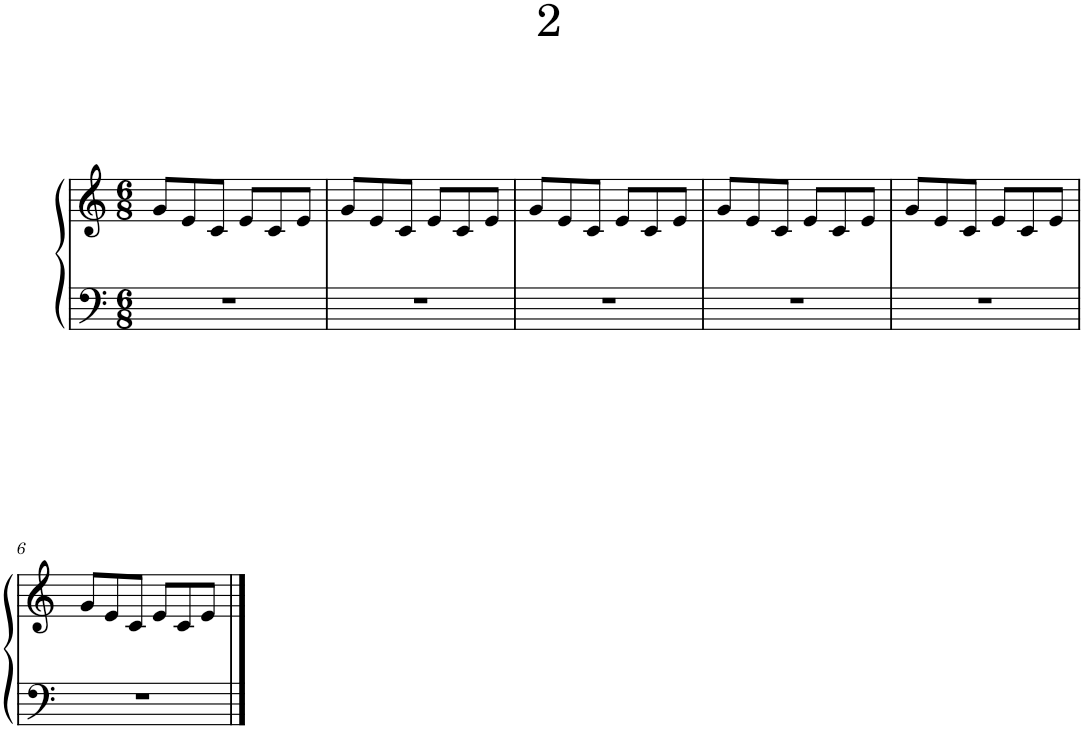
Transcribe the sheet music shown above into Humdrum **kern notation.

**kern	**kern
*part1	*part1
*staff2	*staff1
*I"Piano	*
*I'Pno.	*
*clefF4	*clefG2
*k[]	*k[]
*M6/8	*M6/8
=1	=1
2.r	8g/L
.	8e/
.	8c/J
.	8e/L
.	8c/
.	8e/J
=2	=2
2.r	8g/L
.	8e/
.	8c/J
.	8e/L
.	8c/
.	8e/J
=3	=3
2.r	8g/L
.	8e/
.	8c/J
.	8e/L
.	8c/
.	8e/J
=4	=4
2.r	8g/L
.	8e/
.	8c/J
.	8e/L
.	8c/
.	8e/J
=5	=5
2.r	8g/L
.	8e/
.	8c/J
.	8e/L
.	8c/
.	8e/J
!!LO:LB:g=z
=6	=6
2.r	8g/L
.	8e/
.	8c/J
.	8e/L
.	8c/
.	8e/J
==	==
*-	*-
